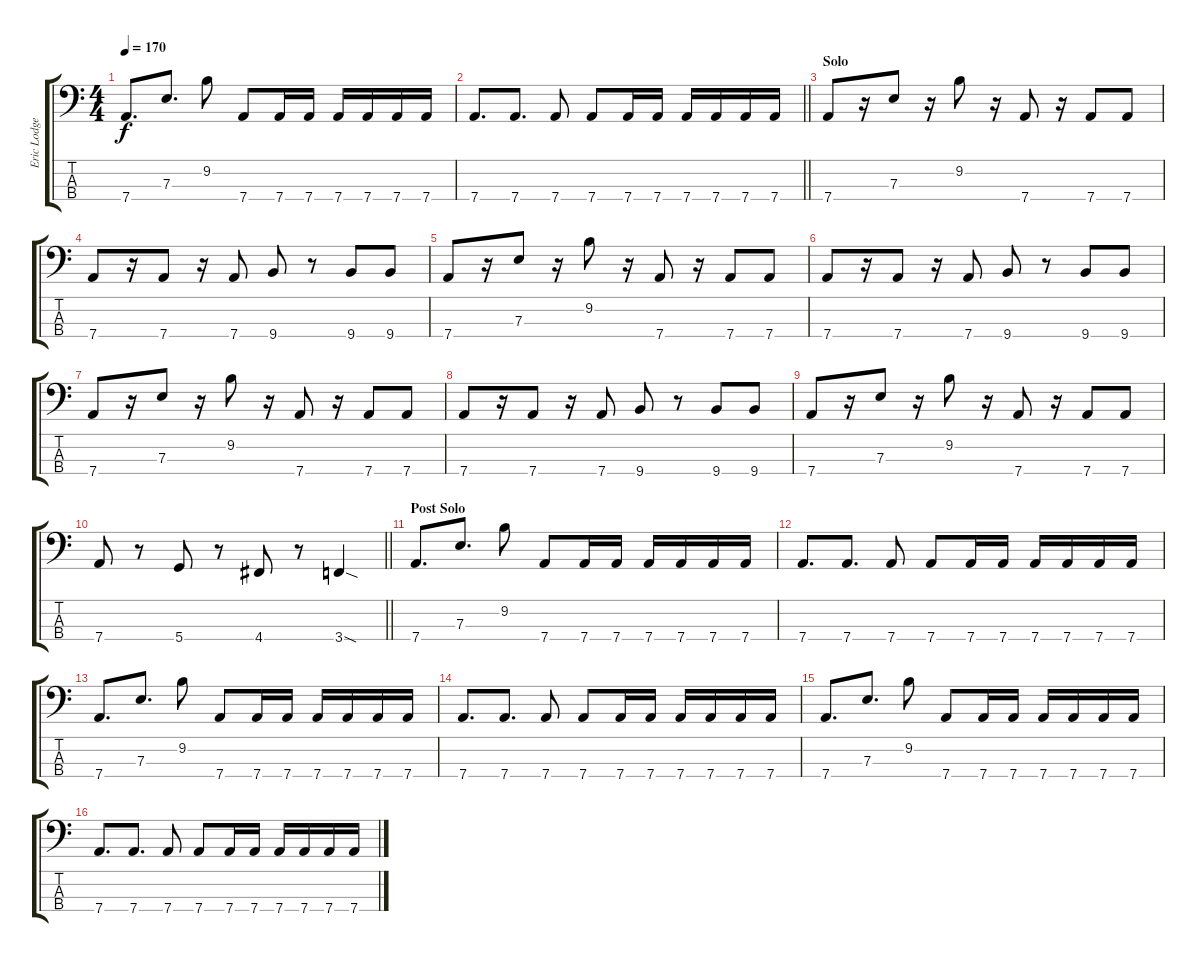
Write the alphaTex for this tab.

\track ("Eric Lodge" "Eric Lodge") {instrument electricbasspick}
\staff {score tabs}
\tuning (G2 D2 A1 D1) {hide}
\ts (4 4)
\tempo 170
\clef f4
\ks c
7.4.8{d dy f} 7.3.8{d} 9.2.8 7.4.8 7.4.16 7.4.16 7.4.16 7.4.16 7.4.16 7.4.16 |
\barLineRight lightlight
7.4.8{d} 7.4.8{d} 7.4.8 7.4.8 7.4.16 7.4.16 7.4.16 7.4.16 7.4.16 7.4.16 |
\section ("" "Solo")
7.4.8 r.16 7.3.8 r.16 9.2.8 r.16 7.4.8 r.16 7.4.8 7.4.8 |
7.4.8 r.16 7.4.8 r.16 7.4.8 9.4.8 r.8 9.4.8 9.4.8 |
7.4.8 r.16 7.3.8 r.16 9.2.8 r.16 7.4.8 r.16 7.4.8 7.4.8 |
7.4.8 r.16 7.4.8 r.16 7.4.8 9.4.8 r.8 9.4.8 9.4.8 |
7.4.8 r.16 7.3.8 r.16 9.2.8 r.16 7.4.8 r.16 7.4.8 7.4.8 |
7.4.8 r.16 7.4.8 r.16 7.4.8 9.4.8 r.8 9.4.8 9.4.8 |
7.4.8 r.16 7.3.8 r.16 9.2.8 r.16 7.4.8 r.16 7.4.8 7.4.8 |
\barLineRight lightlight
7.4.8 r.8 5.4.8 r.8 4.4.8 r.8 3.4{sod}.4 |
\section ("" "Post Solo")
7.4.8{d} 7.3.8{d} 9.2.8 7.4.8 7.4.16 7.4.16 7.4.16 7.4.16 7.4.16 7.4.16 |
7.4.8{d} 7.4.8{d} 7.4.8 7.4.8 7.4.16 7.4.16 7.4.16 7.4.16 7.4.16 7.4.16 |
7.4.8{d} 7.3.8{d} 9.2.8 7.4.8 7.4.16 7.4.16 7.4.16 7.4.16 7.4.16 7.4.16 |
7.4.8{d} 7.4.8{d} 7.4.8 7.4.8 7.4.16 7.4.16 7.4.16 7.4.16 7.4.16 7.4.16 |
7.4.8{d} 7.3.8{d} 9.2.8 7.4.8 7.4.16 7.4.16 7.4.16 7.4.16 7.4.16 7.4.16 |
7.4.8{d} 7.4.8{d} 7.4.8 7.4.8 7.4.16 7.4.16 7.4.16 7.4.16 7.4.16 7.4.16
